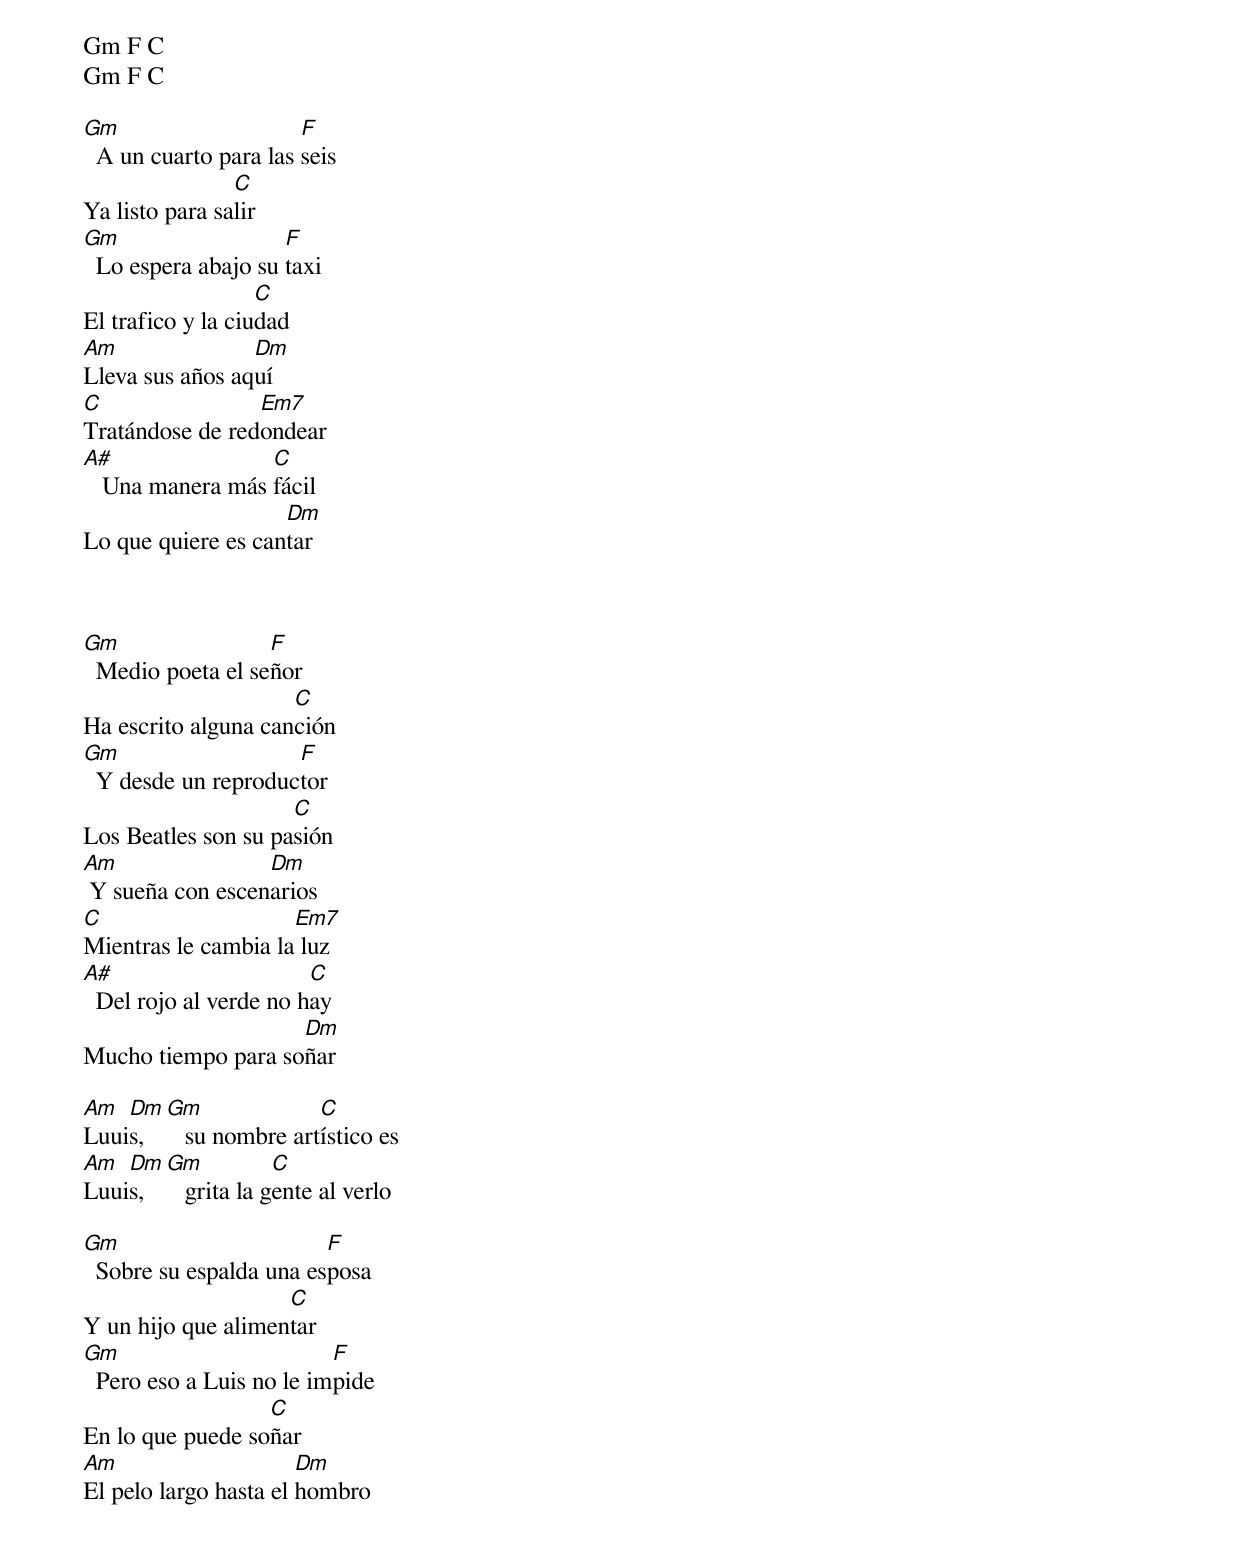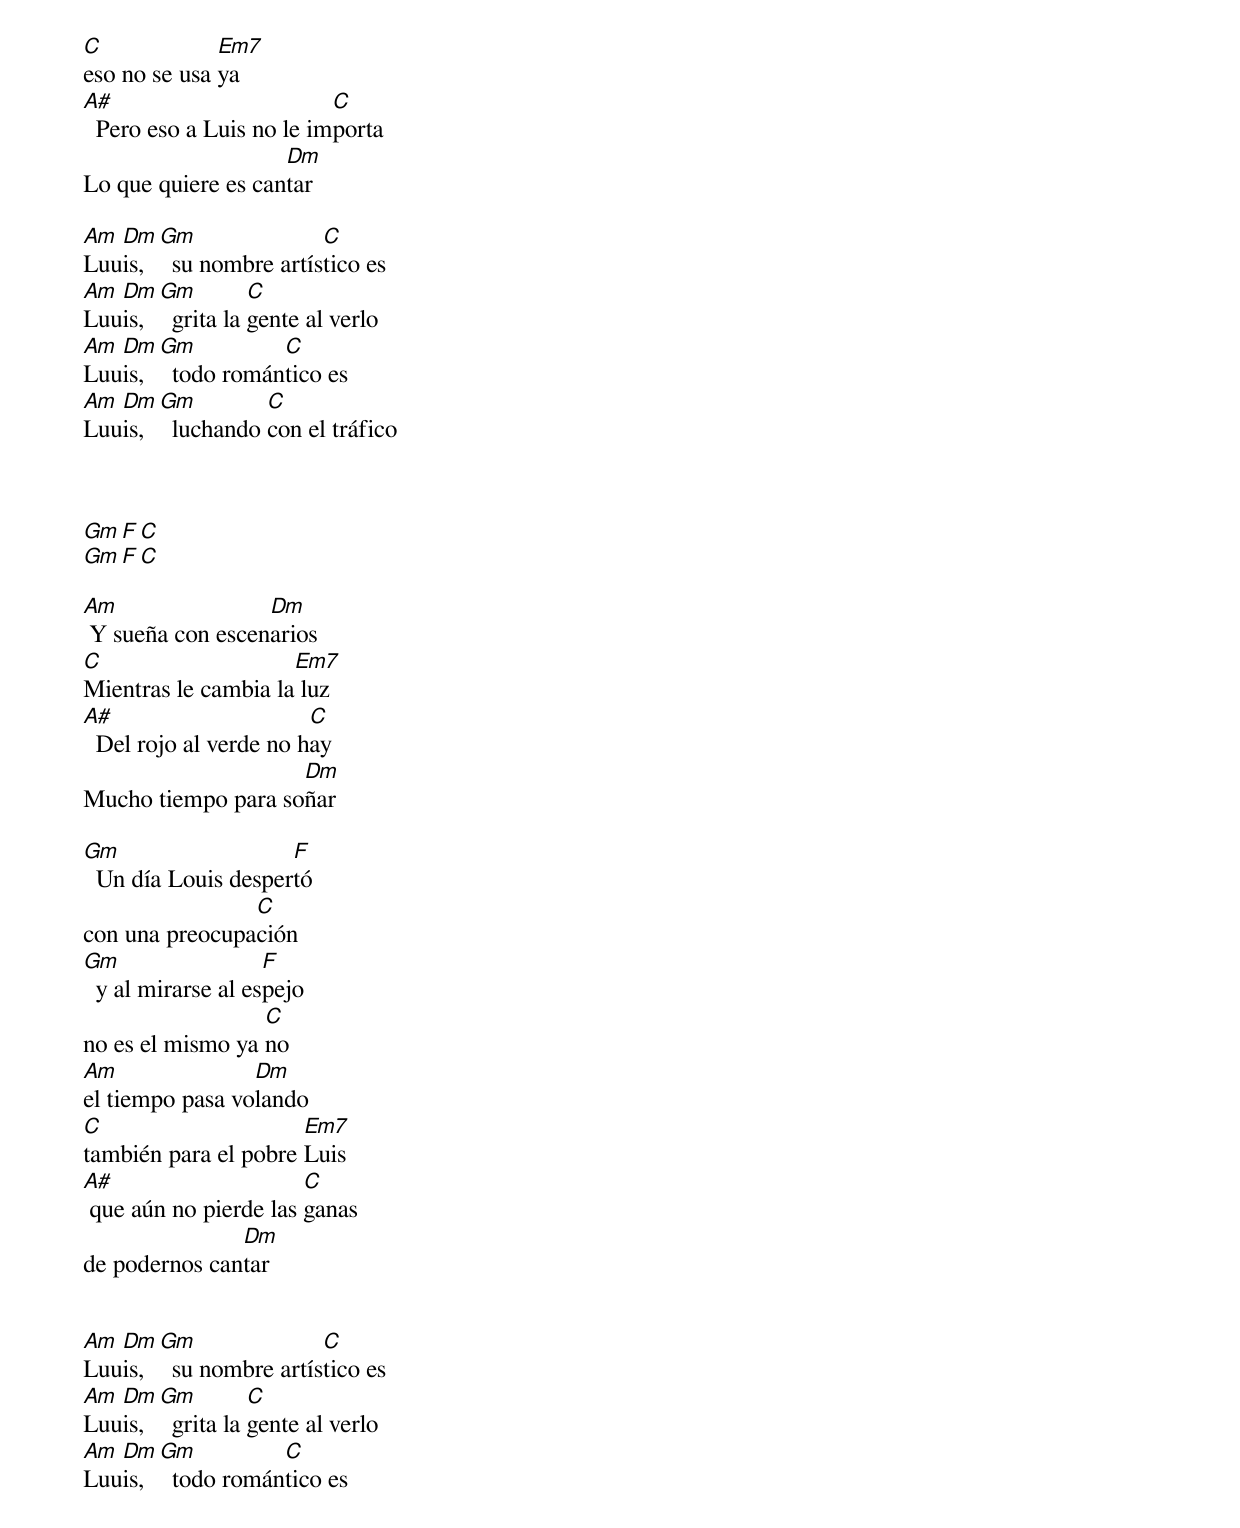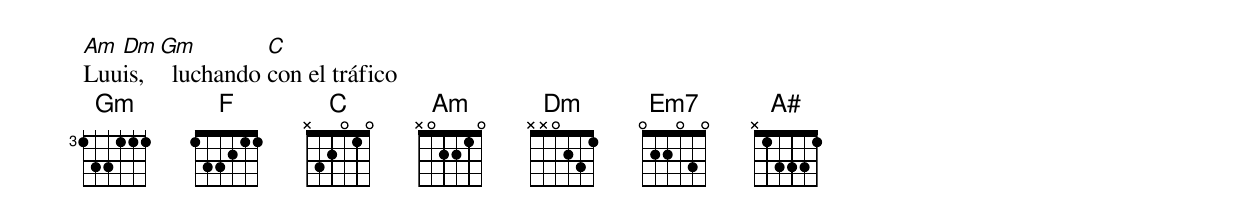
Gm F C
Gm F C

Gm                     F
  A un cuarto para las seis
                C
Ya listo para salir
Gm                   F
  Lo espera abajo su taxi
                   C
El trafico y la ciudad
Am               Dm
Lleva sus años aquí
C                Em7
Tratándose de redondear
A#                C
   Una manera más fácil
                    Dm
Lo que quiere es cantar



Gm                 F
  Medio poeta el señor
                     C
Ha escrito alguna canción
Gm                   F
  Y desde un reproductor
                     C
Los Beatles son su pasión
Am                Dm
 Y sueña con escenarios
C                    Em7
Mientras le cambia la luz
A#                      C
  Del rojo al verde no hay
                    Dm
Mucho tiempo para soñar

Am  Dm  Gm              C
Luuis,     su nombre artístico es
Am  Dm  Gm           C
Luuis,     grita la gente al verlo

Gm                       F
  Sobre su espalda una esposa
                    C
Y un hijo que alimentar
Gm                        F
  Pero eso a Luis no le impide
                  C
En lo que puede soñar
Am                     Dm
El pelo largo hasta el hombro
C             Em7
eso no se usa ya
A#                        C
  Pero eso a Luis no le importa
                    Dm
Lo que quiere es cantar

Am Dm  Gm               C
Luuis,   su nombre artístico es
Am Dm  Gm         C
Luuis,   grita la gente al verlo
Am Dm  Gm          C
Luuis,   todo romántico es
Am Dm  Gm         C
Luuis,   luchando con el tráfico



Gm F C
Gm F C

Am                Dm
 Y sueña con escenarios
C                    Em7
Mientras le cambia la luz
A#                      C
  Del rojo al verde no hay
                    Dm
Mucho tiempo para soñar

Gm                   F
  Un día Louis despertó
                C
con una preocupación
Gm                  F
  y al mirarse al espejo
                  C
no es el mismo ya no
Am               Dm
el tiempo pasa volando
C                     Em7
también para el pobre Luis
A#                     C
 que aún no pierde las ganas
               Dm
de podernos cantar


Am Dm  Gm               C
Luuis,   su nombre artístico es
Am Dm  Gm         C
Luuis,   grita la gente al verlo
Am Dm  Gm          C
Luuis,   todo romántico es
Am Dm  Gm         C
Luuis,   luchando con el tráfico
